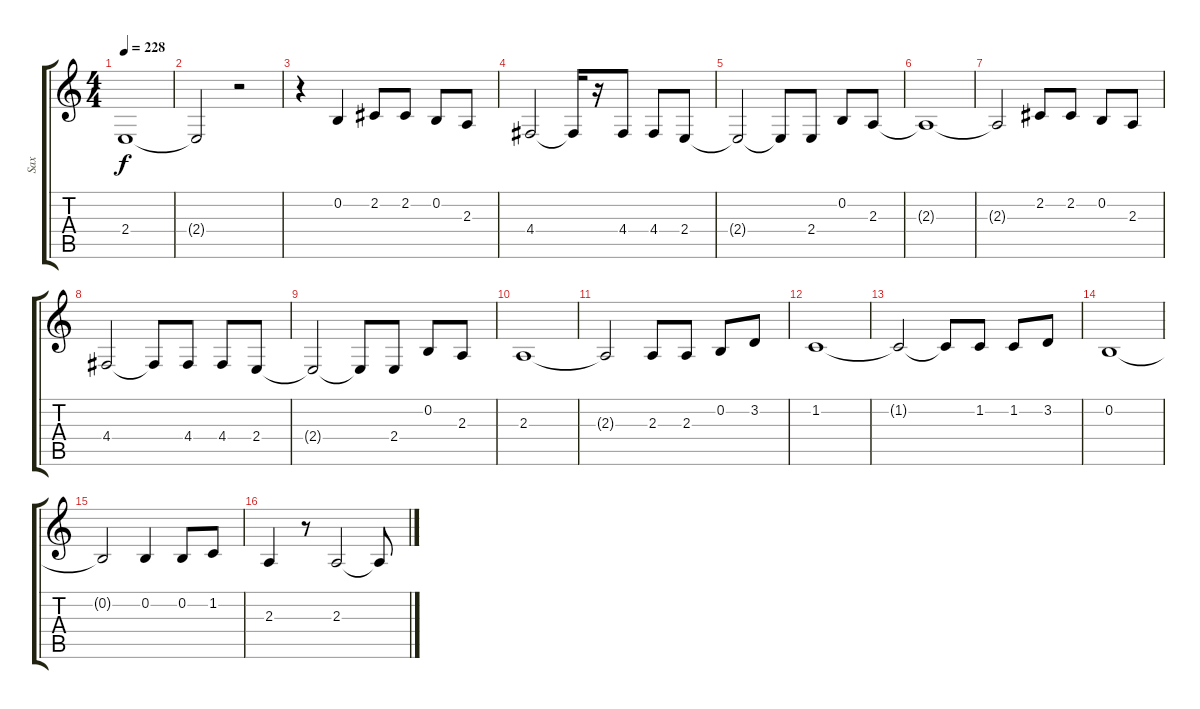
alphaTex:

\track ("Sax" "Sax") {instrument altosax}
\staff {score tabs}
\tuning (E4 B3 G3 D3 A2 E2) {hide}
\ts (4 4)
\tempo 228
\clef g2
\ks c
2.4.1{dy f} |
2.4{t}.2 r.2 |
r.4 0.2.4 2.2.8 2.2.8 0.2.8 2.3.8 |
4.4.2 4.4{t}.16 r.16 4.4.8 4.4.8 2.4.8 |
2.4{t}.2 2.4{t}.8 2.4.8 0.2.8 2.3.8 |
2.3{t}.1 |
2.3{t}.2 2.2.8 2.2.8 0.2.8 2.3.8 |
4.4.2 4.4{t}.8 4.4.8 4.4.8 2.4.8 |
2.4{t}.2 2.4{t}.8 2.4.8 0.2.8 2.3.8 |
2.3.1 |
2.3{t}.2 2.3.8 2.3.8 0.2.8 3.2.8 |
1.2.1 |
1.2{t}.2 1.2{t}.8 1.2.8 1.2.8 3.2.8 |
0.2.1 |
0.2{t}.2 0.2.4 0.2.8 1.2.8 |
2.3.4 r.8 2.3.2 2.3{t}.8
